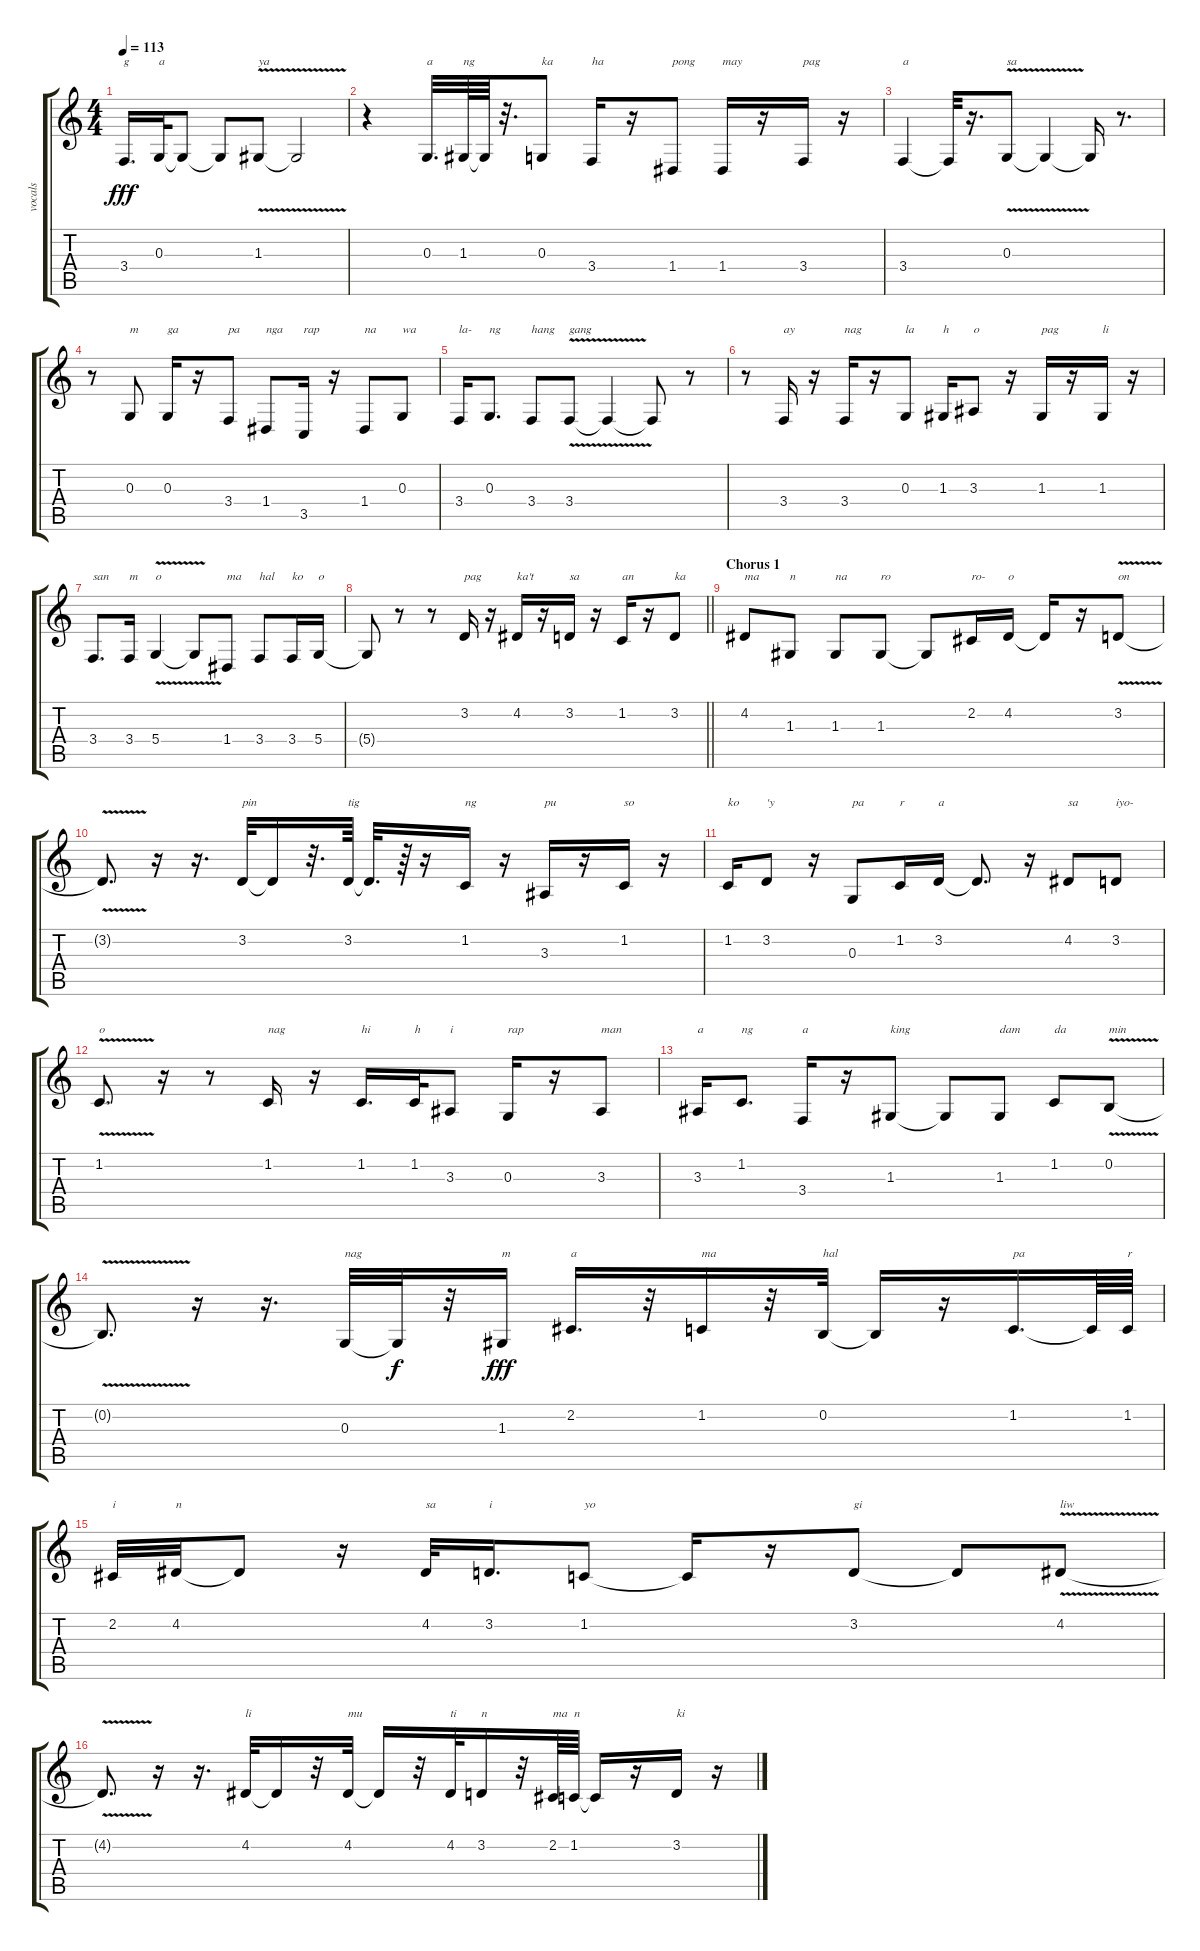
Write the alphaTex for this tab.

\track ("vocals" "vocals") {instrument synthvoice}
\staff {score tabs}
\tuning (E4 B3 G3 D3 A2 E2) {hide}
\ts (4 4)
\tempo 113
\clef g2
\ks c
3.4.16{d txt "g" dy fff} 0.3.32{txt "a"} 0.3{t}.8 0.3{t}.8 1.3{v}.8{txt "ya"} 1.3{t}.2 |
r.4 0.3.32{d txt "a"} 1.3.64{txt "ng"} 1.3{t}.64 r.32{d} 0.3.8{txt "ka"} 3.4.16{txt "ha"} r.16 1.4.8{txt "pong"} 1.4.16{txt "may"} r.16 3.4.16{txt "pag"} r.16 |
3.4.4{txt "a"} 3.4{t}.32 r.16{d} 0.3{v}.8{txt "sa"} 0.3{t}.4 0.3{t}.16 r.8{d} |
r.8 0.3.8{txt "m"} 0.3.16{txt "ga"} r.16 3.4.8{txt "pa"} 1.4.8{txt "nga"} 3.5.16{txt "rap"} r.16 1.4.8{txt "na"} 0.3.8{txt "wa"} |
3.4.16{txt "la-"} 0.3.8{d txt "ng"} 3.4.8{txt "hang"} 3.4{v}.8{txt "gang"} 3.4{t}.4 3.4{t}.8 r.8 |
r.8 3.4.16{txt "ay"} r.16 3.4.16{txt "nag"} r.16 0.3.8{txt "la"} 1.3.16{txt "h"} 3.3.8{txt "o"} r.16 1.3.16{txt "pag"} r.16 1.3.16{txt "li"} r.16 |
3.4.8{d txt "san"} 3.4.16{txt "m"} 5.4{v}.4{txt "o"} 5.4{t}.8 1.4.8{txt "ma"} 3.4.8{txt "hal"} 3.4.16{txt "ko"} 5.4.16{txt "o"} |
\barLineRight lightlight
5.4{t}.8 r.8 r.8 3.2.16{txt "pag"} r.16 4.2.16{txt "ka't"} r.16 3.2.16{txt "sa"} r.16 1.2.16{txt "an"} r.16 3.2.8{txt "ka"} |
\section ("" "Chorus 1")
4.2.8{txt "ma"} 1.3.8{txt "n"} 1.3.8{txt "na"} 1.3.8{txt "ro"} 1.3{t}.8 2.2.16{txt "ro-"} 4.2.16{txt "o"} 4.2{t}.16 r.16 3.2{v}.8{txt "on"} |
3.2{t}.8{d} r.16 r.16{d} 3.2.32{txt "pin"} 3.2{t}.16 r.32{d} 3.2.64{txt "tig"} 3.2{t}.32{d} r.64 r.16 1.2.16{txt "ng"} r.16 3.3.16{txt "pu"} r.16 1.2.16{txt "so"} r.16 |
1.2.16{txt "ko"} 3.2.8{txt "'y"} r.16 0.3.8{txt "pa"} 1.2.16{txt "r"} 3.2.16{txt "a"} 3.2{t}.8{d} r.16 4.2.8{txt "sa"} 3.2.8{txt "iyo-"} |
1.2{v}.8{d txt "o"} r.16 r.8 1.2.16{txt "nag"} r.16 1.2.16{d txt "hi"} 1.2.32{txt "h"} 3.3.8{txt "i"} 0.3.16{txt "rap"} r.16 3.3.8{txt "man"} |
3.3.16{txt "a"} 1.2.8{d txt "ng"} 3.4.16{txt "a"} r.16 1.3.8{txt "king"} 1.3{t}.8 1.3.8{txt "dam"} 1.2.8{txt "da"} 0.2{v}.8{txt "min"} |
0.2{t}.8{d} r.16 r.16{d} 0.3.32{txt "nag"} 0.3{t}.32{dy f} r.32 1.3.16{txt "m" dy fff} 2.2.16{d txt "a"} r.32 1.2.16{txt "ma"} r.32 0.2.32{txt "hal"} 0.2{t}.16 r.16 1.2.16{d txt "pa"} 1.2{t}.64 1.2.64{txt "r"} |
2.2.32{txt "i"} 4.2.32{txt "n"} 4.2{t}.8 r.16 4.2.32{txt "sa"} 3.2.16{d txt "i"} 1.2.8{txt "yo"} 1.2{t}.16 r.16 3.2.8{txt "gi"} 3.2{t}.8 4.2{v}.8{txt "liw"} |
4.2{t}.8{d} r.16 r.16{d} 4.2.32{txt "li"} 4.2{t}.16 r.32 4.2.32{txt "mu"} 4.2{t}.16 r.32 4.2.32{txt "ti"} 3.2.16{txt "n"} r.32 2.2.64{txt "ma"} 1.2.64{txt "n"} 1.2{t}.16 r.16 3.2.16{txt "ki"} r.16
